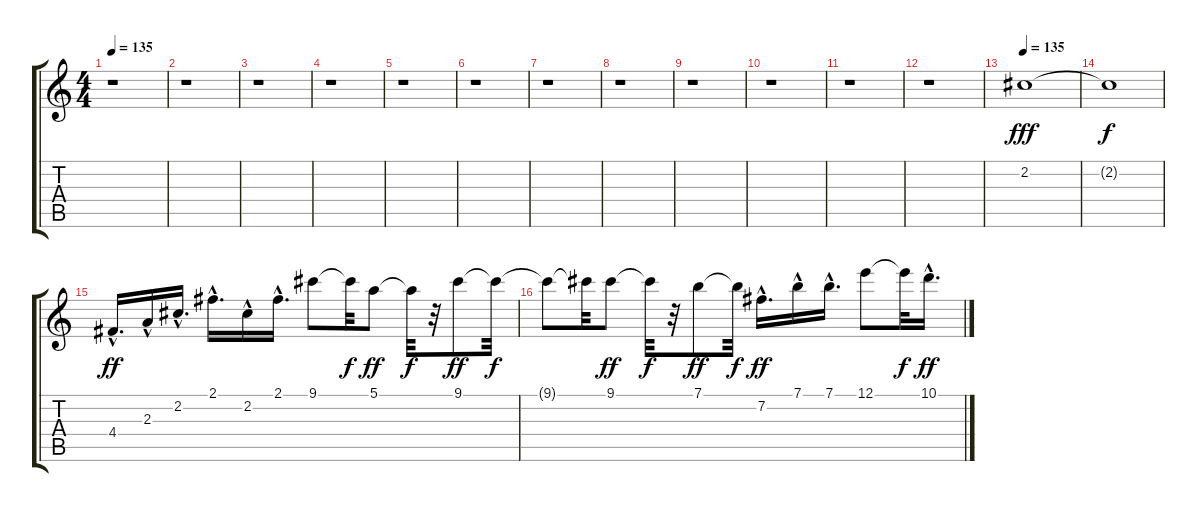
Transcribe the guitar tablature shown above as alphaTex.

\track "" {instrument acousticguitarnylon}
\staff {score tabs}
\tuning (E4 B3 G3 D3 A2 E2) {hide}
\ts (4 4)
\tempo 135
\clef g2
\ks c
r.1{dy ff} |
r.1 |
r.1 |
r.1 |
r.1 |
r.1 |
r.1 |
r.1 |
r.1 |
r.1 |
r.1 |
r.1 |
\tempo 135
2.2.1{dy fff} |
2.2{t}.1{dy f} |
4.4{hac}.16{d dy ff} 2.3{hac}.16 2.2{hac}.16{d} 2.1{hac}.16{d} 2.2{hac}.16 2.1{hac}.16{d} 9.1.8 9.1{t}.32{dy f} 5.1.8{dy ff} 5.1{t}.32{dy f} r.32 9.1.8{dy ff} 9.1{t}.32{dy f} |
9.1{t}.8 9.1{t}.32 9.1.8{dy ff} 9.1{t}.32{dy f} r.32 7.1.8{dy ff} 7.1{t}.32{dy f} 7.2{hac}.16{d dy ff} 7.1{hac}.16 7.1{hac}.16{d} 12.1.8 12.1{t}.32{dy f} 10.1{hac}.16{d dy ff}
